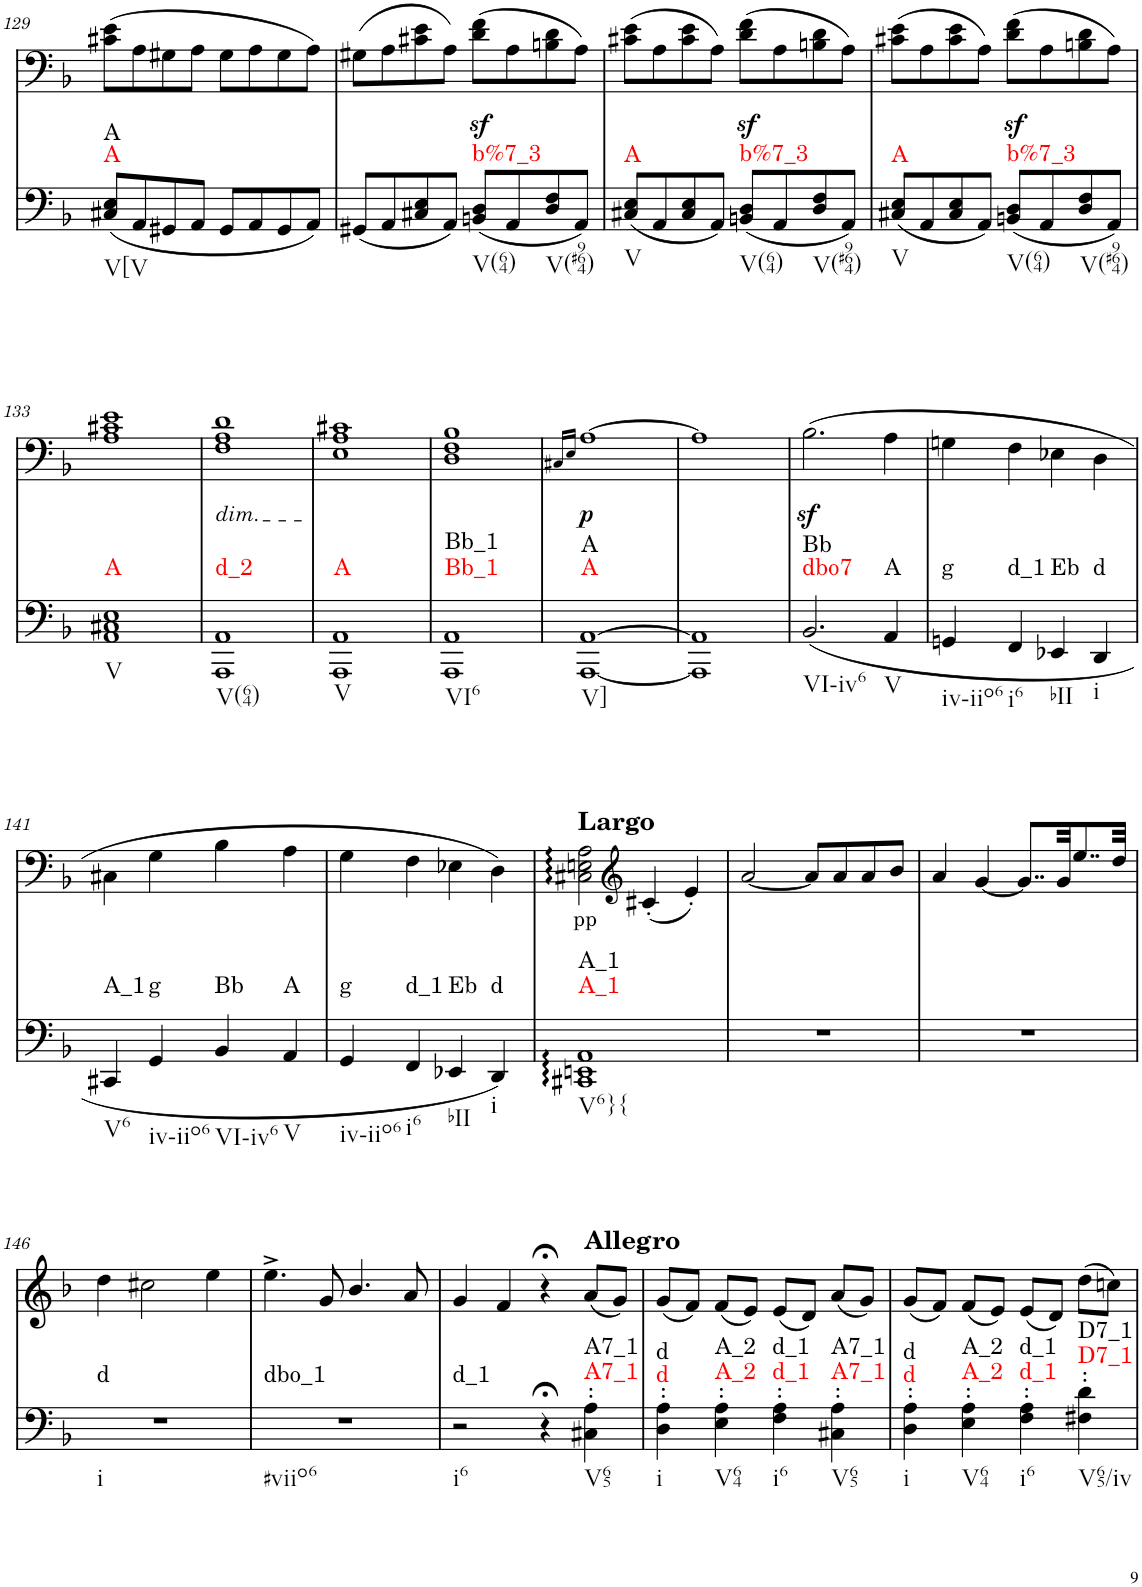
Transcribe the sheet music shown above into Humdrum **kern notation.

**kern	**harte	**kern	**text	**dynam
*part2	*part2	*part1	*part1	*part1
*staff2	*	*staff1	*staff1	*staff1
*I"piano	*	*I"piano	*	*
*I'Pno	*	*I'Pno	*	*
!!LO:PB:g=z
*clefG2	*	*clefF4	*	*
*k[b-]	*	*k[b-]	*	*
*d:	*	*d:	*	*
*M4/4	*	*M4/4	*	*
=129	=129	=129	=129	=129
!	!LO:H:n=1:kt=A	!	!	!
!	!LO:H:n=2:kt=A	!	!	!
(8C#X/ 8E/L	N N	(8c#X\ 8e\L	.	.
8AA/	.	8A\	.	.
8GG#X/	.	8G#X\	.	.
8AA/J	.	8A\J	.	.
8GG#/L	.	8G#\L	.	.
8AA/	.	8A\	.	.
8GG#/	.	8G#\	.	.
8AA/J)	.	8A\J)	.	.
=130	=130	=130	=130	=130
(8GG#X/L	.	(8G#X\L	.	.
8AA/	.	8A\	.	.
8C#X/ 8E/	.	8c#X\ 8e\	.	.
8AA/J)	.	8A\J)	.	.
!	!LO:H:kt=b%7_3	!	!	!
(8BBn/ 8D/L	N	(8d\z< 8f\z<L	.	.
8AA/	.	8A\	.	.
8D/ 8F/	.	8Bn\ 8d\	.	.
8AA/J)	.	8A\J)	.	.
=131	=131	=131	=131	=131
!	!LO:H:kt=A	!	!	!
(8C#X/ 8E/L	N	(8c#X\ 8e\L	.	.
8AA/	.	8A\	.	.
8C#/ 8E/	.	8c#\ 8e\	.	.
8AA/J)	.	8A\J)	.	.
!	!LO:H:kt=b%7_3	!	!	!
(8BBn/ 8D/L	N	(8d\z< 8f\z<L	.	.
8AA/	.	8A\	.	.
8D/ 8F/	.	8Bn\ 8d\	.	.
8AA/J)	.	8A\J)	.	.
=132	=132	=132	=132	=132
!	!LO:H:kt=A	!	!	!
(8C#X/ 8E/L	N	(8c#X\ 8e\L	.	.
8AA/	.	8A\	.	.
8C#/ 8E/	.	8c#\ 8e\	.	.
8AA/J)	.	8A\J)	.	.
!	!LO:H:kt=b%7_3	!	!	!
(8BBn/ 8D/L	N	(8d\z< 8f\z<L	.	.
8AA/	.	8A\	.	.
8D/ 8F/	.	8Bn\ 8d\	.	.
8AA/J)	.	8A\J)	.	.
!!LO:LB:g=z
=133	=133	=133	=133	=133
!	!LO:H:kt=A	!	!	!
1AA 1C#X 1E	N	1A 1c#X 1e	.	.
=134	=134	=134	=134	=134
!	!	!LO:TX:b:i:t=dim.	!	!
!	!LO:H:kt=d_2	!	!LO:LY:b	!
1AAA 1AA	N	1F 1A 1d	>	.
=135	=135	=135	=135	=135
!	!LO:H:kt=A	!	!	!
1AAA 1AA	N	1E 1A 1c#X	.	.
=136	=136	=136	=136	=136
!	!LO:H:n=1:kt=Bb_1	!	!	!
!	!LO:H:n=2:kt=Bb_1	!	!	!
1AAA 1AA	N N	1D 1F 1B-	.	.
=137	=137	=137	=137	=137
.	.	16qC#X/LL	.	.
.	.	16qE/JJ	.	.
!	!LO:H:n=1:kt=A	!	!LO:LY:b	!LO:DY:b
!	!LO:H:n=2:kt=A	!	!	!
[1AAA [1AA	N N	[1A	p	p
=138	=138	=138	=138	=138
1AAA] 1AA]	.	1A]	.	.
=139	=139	=139	=139	=139
!	!LO:H:n=1:kt=dbo7	!	!	!
!	!LO:H:n=2:kt=Bb	!	!	!
(2.BB-/	N N	(2.B-z<\	.	.
!	!LO:H:kt=A	!	!	!
4AA/	N	4A\	.	.
=140	=140	=140	=140	=140
!	!LO:H:kt=g	!	!	!
4GGn/	N	4Gn\	.	.
!	!LO:H:kt=d_1	!	!	!
4FF/	N	4F\	.	.
!	!LO:H:kt=Eb	!	!	!
4EE-X/	N	4E-X\	.	.
!	!LO:H:kt=d	!	!	!
4DD/	N	4D\	.	.
!!LO:LB:g=z
=141	=141	=141	=141	=141
!	!LO:H:kt=A_1	!	!	!
4CC#X/	N	4C#X\	.	.
!	!LO:H:kt=g	!	!	!
4GG/	N	4G\	.	.
!	!LO:H:kt=Bb	!	!	!
4BB-/	N	4B-\	.	.
!	!LO:H:kt=A	!	!	!
4AA/	N	4A\	.	.
=142	=142	=142	=142	=142
!	!LO:H:kt=g	!	!	!
4GG/	N	4G\	.	.
!	!LO:H:kt=d_1	!	!	!
4FF/	N	4F\	.	.
!	!LO:H:kt=Eb	!	!	!
4EE-X/	N	4E-X\	.	.
!	!LO:H:kt=d	!	!	!
4DD/)	N	4D\)	.	.
=143	=143	=143	=143	=143
!	!	!LO:TX:a:B:t=Largo	!	!
!	!LO:H:n=1:kt=A_1	!	!LO:LY:b	!
!	!LO:H:n=2:kt=A_1	!	!	!
1CC#X 1EEn 1AA	N N	2C#X\ 2En\ 2A\	pp	.
*	*	*clefG2	*	*
.	.	(4c#X'/	.	.
.	.	4e'/)	.	.
=144	=144	=144	=144	=144
1r	.	[2a/	.	.
.	.	8a/L]	.	.
.	.	8a/	.	.
.	.	8a/	.	.
.	.	8b-/J	.	.
=145	=145	=145	=145	=145
1r	.	4a/	.	.
.	.	[4g/	.	.
.	.	8..g/L]	.	.
.	.	32g/KK	.	.
.	.	8..ee/	.	.
.	.	32dd/Jkk	.	.
!!LO:LB:g=z
=146	=146	=146	=146	=146
!	!LO:H:kt=d	!	!	!
1r	N	4dd\	.	.
.	.	2cc#X\	.	.
.	.	4ee\	.	.
=147	=147	=147	=147	=147
!	!LO:H:kt=dbo_1	!	!	!
1r	N	4.ee^\	.	.
.	.	8g/	.	.
.	.	4.b-/	.	.
.	.	8a/	.	.
=148	=148	=148	=148	=148
!	!LO:H:kt=d_1	!	!	!
2r	N	4g/	.	.
.	.	4f/	.	.
4r;<	.	4r;<	.	.
!	!	!LO:TX:a:B:t=Allegro	!	!
!	!LO:H:n=1:kt=A7_1	!	!LO:LY:b	!
!	!LO:H:n=2:kt=A7_1	!	!	!
4C#X\' 4A\'	N N	(8a/L	p	.
.	.	8g/J)	.	.
=149	=149	=149	=149	=149
!	!LO:H:n=1:kt=d	!	!	!
!	!LO:H:n=2:kt=d	!	!	!
4D\' 4A\'	N N	(8g/L	.	.
.	.	8f/J)	.	.
!	!LO:H:n=1:kt=A_2	!	!	!
!	!LO:H:n=2:kt=A_2	!	!	!
4E\' 4A\'	N N	(8f/L	.	.
.	.	8e/J)	.	.
!	!LO:H:n=1:kt=d_1	!	!	!
!	!LO:H:n=2:kt=d_1	!	!	!
4F\' 4A\'	N N	(8e/L	.	.
.	.	8d/J)	.	.
!	!LO:H:n=1:kt=A7_1	!	!	!
!	!LO:H:n=2:kt=A7_1	!	!	!
4C#X\' 4A\'	N N	(8a/L	.	.
.	.	8g/J)	.	.
=150	=150	=150	=150	=150
!	!LO:H:n=1:kt=d	!	!	!
!	!LO:H:n=2:kt=d	!	!	!
4D\' 4A\'	N N	(8g/L	.	.
.	.	8f/J)	.	.
!	!LO:H:n=1:kt=A_2	!	!	!
!	!LO:H:n=2:kt=A_2	!	!	!
4E\' 4A\'	N N	(8f/L	.	.
.	.	8e/J)	.	.
!	!LO:H:n=1:kt=d_1	!	!	!
!	!LO:H:n=2:kt=d_1	!	!	!
4F\' 4A\'	N N	(8e/L	.	.
.	.	8d/J)	.	.
!	!LO:H:n=1:kt=D7_1	!	!	!
!	!LO:H:n=2:kt=D7_1	!	!	!
4F#X\' 4d\'	N N	(8dd\L	.	.
.	.	8ccn\J)	.	.
=	=	=	=	=
*-	*-	*-	*-	*-
